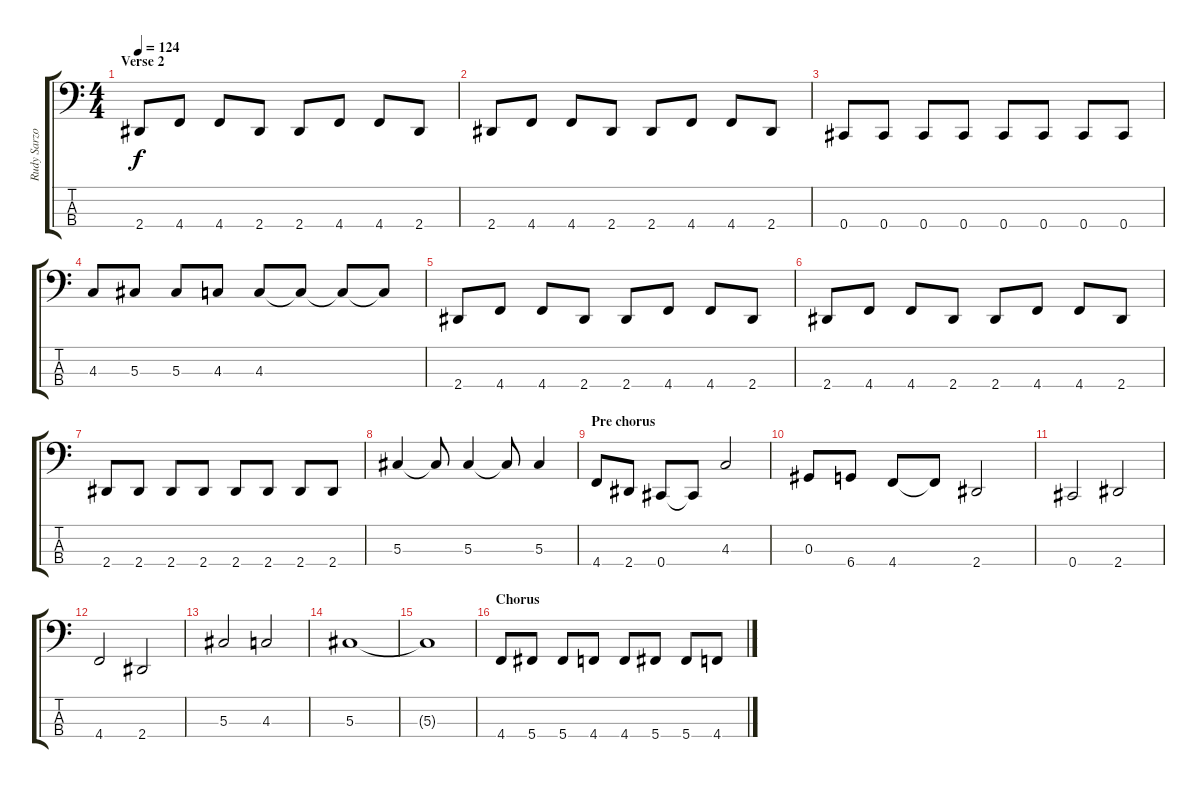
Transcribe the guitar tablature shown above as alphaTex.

\track ("Rudy Sarzo" "Rudy Sarzo") {instrument electricbassfinger}
\staff {score tabs}
\tuning (Gb2 Db2 Ab1 Db1) {hide}
\ts (4 4)
\section ("" "Verse 2")
\tempo 124
\clef f4
\ks c
2.4.8{dy f} 4.4.8 4.4.8 2.4.8 2.4.8 4.4.8 4.4.8 2.4.8 |
2.4.8 4.4.8 4.4.8 2.4.8 2.4.8 4.4.8 4.4.8 2.4.8 |
0.4.8 0.4.8 0.4.8 0.4.8 0.4.8 0.4.8 0.4.8 0.4.8 |
4.3.8 5.3.8 5.3.8 4.3.8 4.3.8 4.3{t}.8 4.3{t}.8 4.3{t}.8 |
2.4.8 4.4.8 4.4.8 2.4.8 2.4.8 4.4.8 4.4.8 2.4.8 |
2.4.8 4.4.8 4.4.8 2.4.8 2.4.8 4.4.8 4.4.8 2.4.8 |
2.4.8 2.4.8 2.4.8 2.4.8 2.4.8 2.4.8 2.4.8 2.4.8 |
5.3.4 5.3{t}.8 5.3.4 5.3{t}.8 5.3.4 |
\section ("" "Pre chorus")
4.4.8 2.4.8 0.4.8 0.4{t}.8 4.3.2 |
0.3.8 6.4.8 4.4.8 4.4{t}.8 2.4.2 |
0.4.2 2.4.2 |
4.4.2 2.4.2 |
5.3.2 4.3.2 |
5.3.1 |
5.3{t}.1 |
\section ("" "Chorus")
4.4.8 5.4.8 5.4.8 4.4.8 4.4.8 5.4.8 5.4.8 4.4.8
